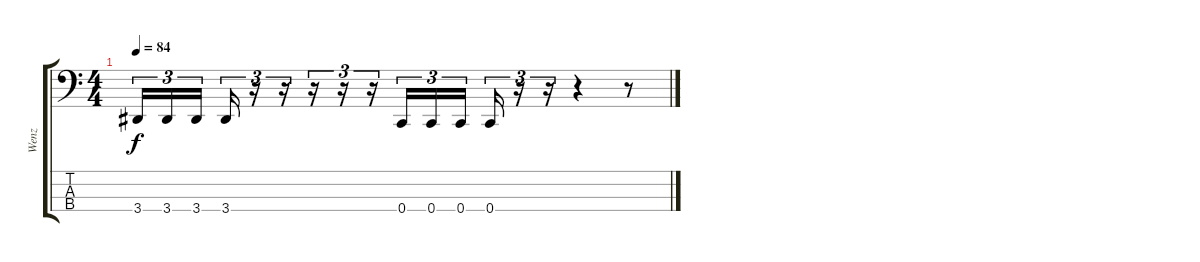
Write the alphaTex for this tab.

\track ("Wenz" "Wenz") {instrument electricbasspick}
\staff {score tabs}
\tuning (F2 C2 G1 C1) {hide}
\ts (4 4)
\tempo 84
\clef f4
\ks c
3.4.16{tu (3 2) dy f} 3.4.16{tu (3 2)} 3.4.16{tu (3 2) beam splitsecondary} 3.4.16{tu (3 2)} r.16{tu (3 2)} r.16{tu (3 2)} r.16{tu (3 2)} r.16{tu (3 2)} r.16{tu (3 2)} 0.4.16{tu (3 2)} 0.4.16{tu (3 2)} 0.4.16{tu (3 2)} 0.4.16{tu (3 2)} r.16{tu (3 2)} r.16{tu (3 2)} r.4 r.8
